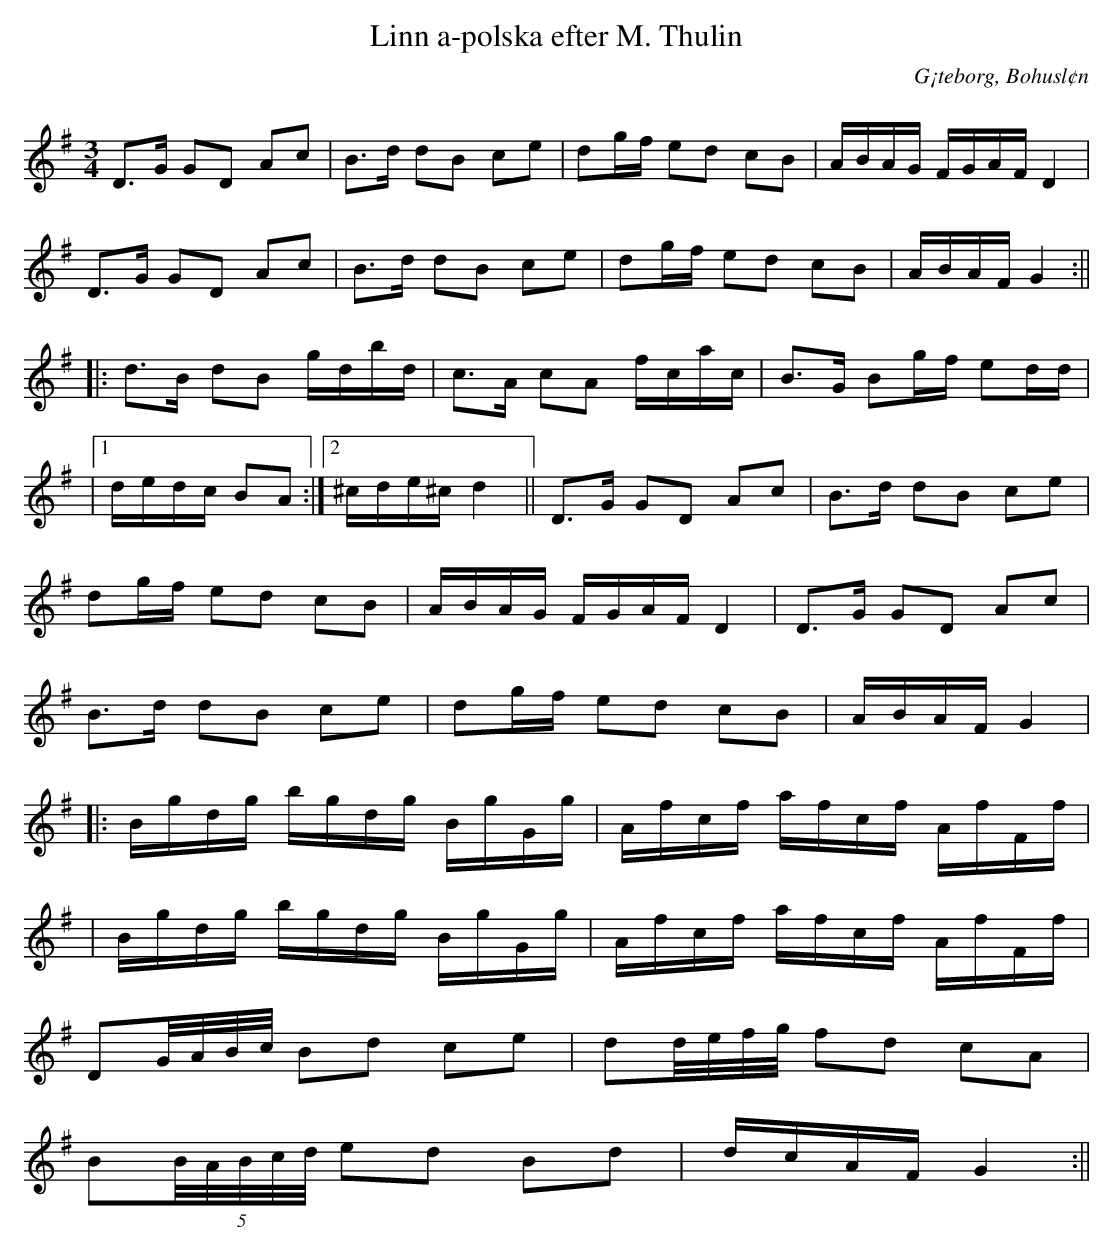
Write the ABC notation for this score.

X:1
T:Linn a-polska efter M. Thulin
O:G¡teborg, Bohusl¢n
Q:Allegretto 107
M:3/4
L:1/8
K:G
D>G GD Ac | B>d dB ce | dg/f/ ed cB | A/B/A/G/ F/G/A/F/ D2 |
D>G GD Ac | B>d dB ce | dg/f/ ed cB | A/B/A/F/ G2 :||
|:d>B dB g/d/b/d/ | c>A cA f/c/a/c/ | B>G Bg/f/ ed/d/ |
|1 d/e/d/c/ BA :|2 ^c/d/e/^c/ d2 || D>G GD Ac | B>d dB ce |
 dg/f/ ed cB | A/B/A/G/ F/G/A/F/ D2 | D>G GD Ac |
 B>d dB ce | dg/f/ ed cB | A/B/A/F/ G2 |
|: B/g/d/g/ b/g/d/g/ B/g/G/g/ | A/f/c/f/ a/f/c/f/ A/f/F/f/ |
| B/g/d/g/ b/g/d/g/ B/g/G/g/ | A/f/c/f/ a/f/c/f/ A/f/F/f/ |
DG//A//B//c// Bd ce | dd//e//f//g// fd cA |
B(5B//A//B//c//d// ed Bd | d/c/A/F/ G2 :||
